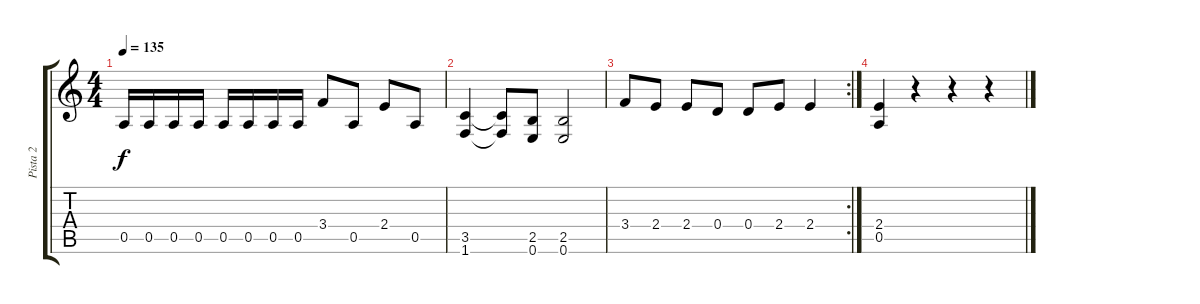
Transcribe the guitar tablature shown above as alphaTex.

\track ("Pista 2" "Pista 2") {instrument distortionguitar}
\staff {score tabs}
\tuning (E4 B3 G3 D3 A2 E2) {hide}
\ts (4 4)
\tempo 135
\clef g2
\ks c
0.5.16{dy f} 0.5.16 0.5.16 0.5.16 0.5.16 0.5.16 0.5.16 0.5.16 3.4.8 0.5.8 2.4.8 0.5.8 |
(3.5 1.6).4 (3.5{t} 1.6{t}).8 (2.5 0.6).8 (2.5 0.6).2 |
\rc 2
3.4.8 2.4.8 2.4.8 0.4.8 0.4.8 2.4.8 2.4.4 |
(2.4 0.5).4 r.4 r.4 r.4
